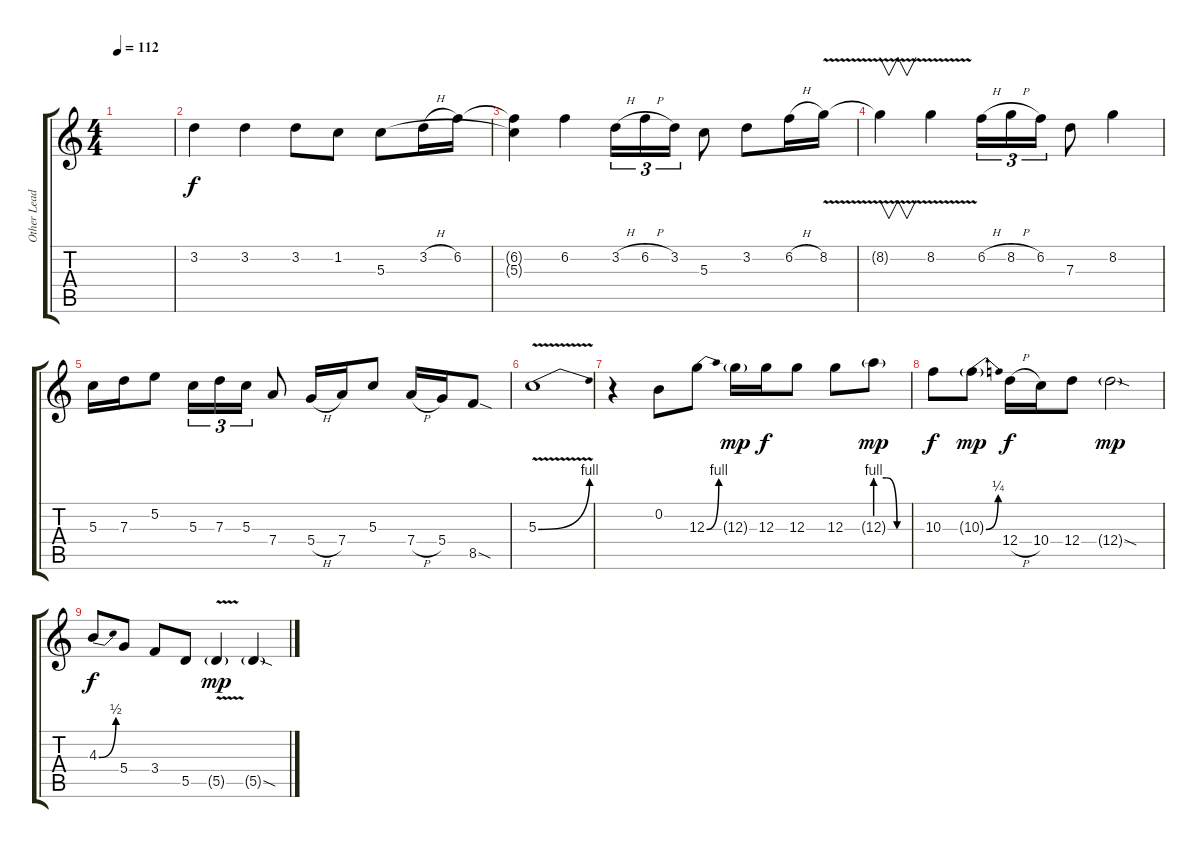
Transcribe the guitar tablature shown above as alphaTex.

\track ("Other Leads" "Other Lead") {instrument overdrivenguitar}
\staff {score tabs}
\tuning (E4 B3 G3 D3 A2 E2) {hide}
\ts (4 4)
\tempo 112
\clef g2
\ks c
|
3.2.4 3.2.4 3.2.8 1.2.8 5.3.8 3.2{h}.16 6.2.16 |
(6.2{t} 5.3{t}).4 6.2.4 3.2{h}.16{tu (3 2)} 6.2{h}.16{tu (3 2)} 3.2.16{tu (3 2)} 5.3.8 3.2.8 6.2{h}.16 8.2{v}.16 |
8.2{t}.4{v} 8.2{v}.4 6.2{h}.16{tu (3 2)} 8.2{h}.16{tu (3 2)} 6.2.16{tu (3 2)} 7.3.8 8.2.4 |
5.3.16 7.3.16 5.2.8 5.3.16{tu (3 2)} 7.3.16{tu (3 2)} 5.3.16{tu (3 2)} 7.4.8 5.4{h}.16 7.4.16 5.3.8 7.4{h}.16 5.4.16 8.5{sod}.8 |
5.3{be (bend 0 0 60 4) v}.1 |
r.4 0.2.8 12.3{be (bend 0 0 60 4)}.8 12.3{g}.16{dy mp} 12.3.16{dy f} 12.3.8 12.3.8 12.3{be (custom 0 4 20 4 40 0 60 0) g}.8{dy mp} |
10.3.8{dy f} 10.3{be (bend 0 0 60 1) g}.8{dy mp} 12.4{h}.16{dy f} 10.4.16 12.4.8 12.4{sod g}.2{dy mp} |
4.3{be (bend 0 0 60 2)}.8{dy f} 5.4.8 3.4.8 5.5.8 5.5{v g}.4{dy mp} 5.5{sod g}.4
